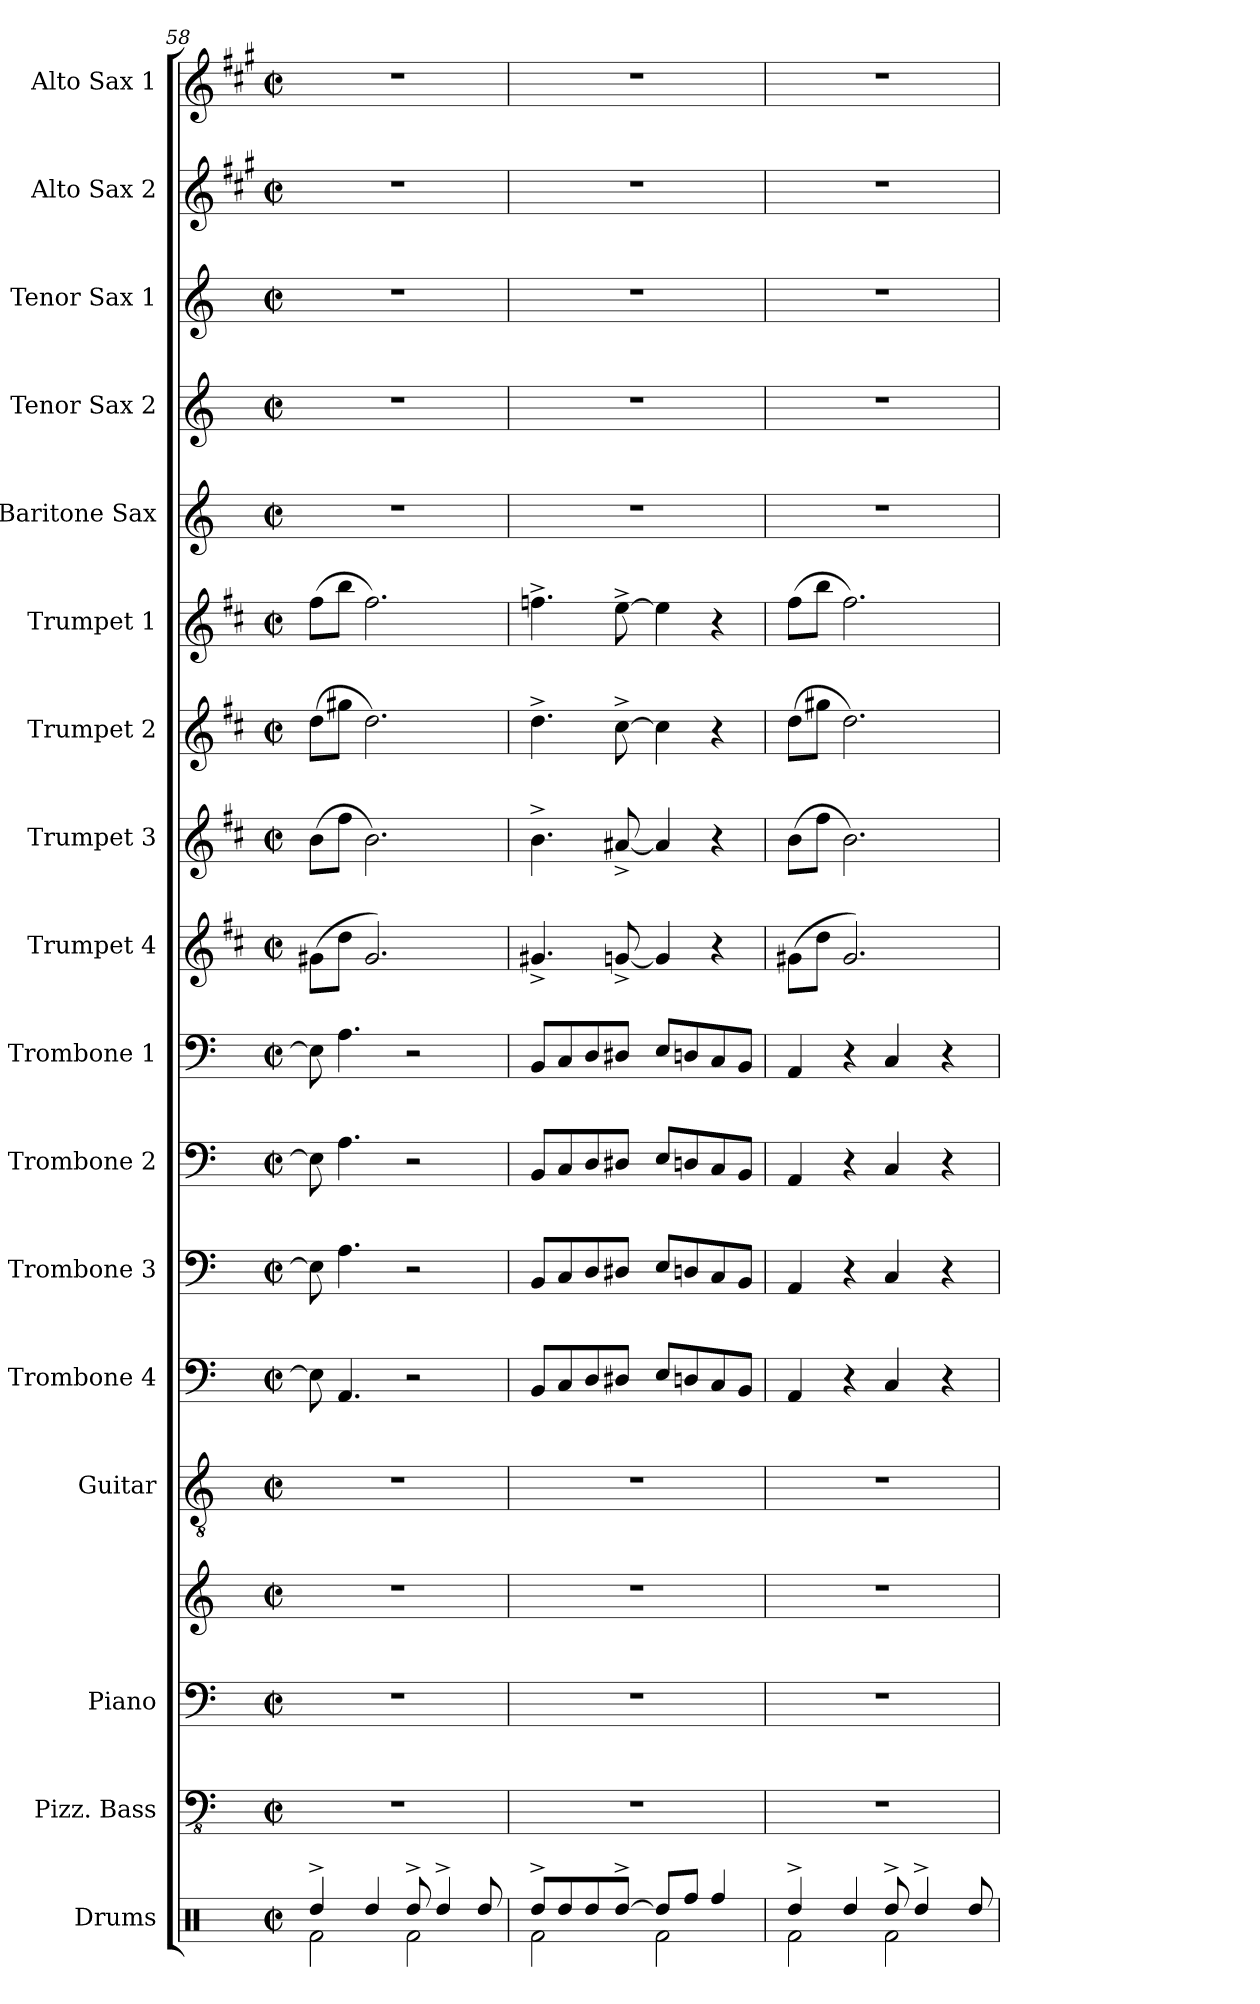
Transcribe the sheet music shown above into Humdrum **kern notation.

**kern	**kern	**kern	**kern	**kern	**kern	**kern	**kern	**kern	**kern	**kern	**kern	**kern	**kern	**kern	**kern	**kern	**kern
*part17	*part16	*part15	*part15	*part14	*part13	*part12	*part11	*part10	*part9	*part8	*part7	*part6	*part5	*part4	*part3	*part2	*part1
*staff18	*staff17	*staff16	*staff15	*staff14	*staff13	*staff12	*staff11	*staff10	*staff9	*staff8	*staff7	*staff6	*staff5	*staff4	*staff3	*staff2	*staff1
*I"Drums	*I"Pizz. Bass	*I"Piano	*	*I"Guitar	*I"Trombone 4	*I"Trombone 3	*I"Trombone 2	*I"Trombone 1	*I"Trumpet 4	*I"Trumpet 3	*I"Trumpet 2	*I"Trumpet 1	*I"Baritone Sax	*I"Tenor Sax 2	*I"Tenor Sax 1	*I"Alto Sax 2	*I"Alto Sax 1
*I'Drums	*I'Bass	*I'Piano	*	*I'Gtr.	*I'Tbn. 4	*I'Tbn. 3	*I'Tbn. 2	*I'Tbn. 1	*I'Tpt. 4	*I'Tpt. 3	*I'Tpt. 2	*I'Tpt. 1	*I'Bari	*I'Tenor 2	*I'Tenor 1	*I'Alto 2	*I'Alto 1
!!LO:PB:g=z
*clefX	*clefFv4	*clefF4	*clefG2	*clefGv2	*clefF4	*clefF4	*clefF4	*clefF4	*clefG2	*clefG2	*clefG2	*clefG2	*clefG2	*clefG2	*clefG2	*clefG2	*clefG2
*	*	*	*	*	*	*	*	*	*ITrd1c2	*ITrd1c2	*ITrd1c2	*ITrd1c2	*ITrd12c21	*ITrd8c14	*ITrd8c14	*ITrd5c9	*ITrd5c9
*k[]	*k[]	*k[]	*k[]	*k[]	*k[]	*k[]	*k[]	*k[]	*k[]	*k[]	*k[]	*k[]	*k[]	*k[]	*k[]	*k[]	*k[]
*M2/2	*M2/2	*M2/2	*M2/2	*M2/2	*M2/2	*M2/2	*M2/2	*M2/2	*M2/2	*M2/2	*M2/2	*M2/2	*M2/2	*M2/2	*M2/2	*M2/2	*M2/2
*met(c|)	*met(c|)	*met(c|)	*met(c|)	*met(c|)	*met(c|)	*met(c|)	*met(c|)	*met(c|)	*met(c|)	*met(c|)	*met(c|)	*met(c|)	*met(c|)	*met(c|)	*met(c|)	*met(c|)	*met(c|)
=58	=58	=58	=58	=58	=58	=58	=58	=58	=58	=58	=58	=58	=58	=58	=58	=58	=58
*^	*	*	*	*	*	*	*	*	*	*	*	*	*	*	*	*	*
4Rdd^/	2Rf\	1r	1r	1r	1r	8E\]	8E\]	8E\]	8E\]	(8f#X\L	(8a\L	(8cc\L	(8ee\L	1r	1r	1r	1r	1r
.	.	.	.	.	.	4.AA/	4.A\	4.A\	4.A\	8cc\J	8ee\J	8ff#X\J	8aa\J	.	.	.	.	.
4Rdd/	.	.	.	.	.	.	.	.	.	2.f#/)	2.a\)	2.cc\)	2.ee\)	.	.	.	.	.
8Rdd^/	2Rf\	.	.	.	.	2r	2r	2r	2r	.	.	.	.	.	.	.	.	.
4Rdd^/	.	.	.	.	.	.	.	.	.	.	.	.	.	.	.	.	.	.
8Rdd/	.	.	.	.	.	.	.	.	.	.	.	.	.	.	.	.	.	.
=59	=59	=59	=59	=59	=59	=59	=59	=59	=59	=59	=59	=59	=59	=59	=59	=59	=59	=59
8Rdd^/L	2Rf\	1r	1r	1r	1r	8BB/L	8BB/L	8BB/L	8BB/L	4.f#X^/	4.a^\	4.cc^\	4.ee-X^\	1r	1r	1r	1r	1r
8Rdd/	.	.	.	.	.	8C/	8C/	8C/	8C/	.	.	.	.	.	.	.	.	.
8Rdd/	.	.	.	.	.	8D/	8D/	8D/	8D/	.	.	.	.	.	.	.	.	.
[8Rdd^/J	.	.	.	.	.	8D#X/J	8D#X/J	8D#X/J	8D#X/J	[8fn^/	[8g#X^/	[8b^\	[8dd^\	.	.	.	.	.
8Rdd/L]	2Rf\	.	.	.	.	8E/L	8E/L	8E/L	8E/L	4f/]	4g#/]	4b\]	4dd\]	.	.	.	.	.
8Rff/J	.	.	.	.	.	8Dn/	8Dn/	8Dn/	8Dn/	.	.	.	.	.	.	.	.	.
4Rff/	.	.	.	.	.	8C/	8C/	8C/	8C/	4r	4r	4r	4r	.	.	.	.	.
.	.	.	.	.	.	8BB/J	8BB/J	8BB/J	8BB/J	.	.	.	.	.	.	.	.	.
=60	=60	=60	=60	=60	=60	=60	=60	=60	=60	=60	=60	=60	=60	=60	=60	=60	=60	=60
4Rdd^/	2Rf\	1r	1r	1r	1r	4AA/	4AA/	4AA/	4AA/	(8f#X\L	(8a\L	(8cc\L	(8ee\L	1r	1r	1r	1r	1r
.	.	.	.	.	.	.	.	.	.	8cc\J	8ee\J	8ff#X\J	8aa\J	.	.	.	.	.
4Rdd/	.	.	.	.	.	4r	4r	4r	4r	2.f#/)	2.a\)	2.cc\)	2.ee\)	.	.	.	.	.
8Rdd^/	2Rf\	.	.	.	.	4C/	4C/	4C/	4C/	.	.	.	.	.	.	.	.	.
4Rdd^/	.	.	.	.	.	.	.	.	.	.	.	.	.	.	.	.	.	.
.	.	.	.	.	.	4r	4r	4r	4r	.	.	.	.	.	.	.	.	.
8Rdd/	.	.	.	.	.	.	.	.	.	.	.	.	.	.	.	.	.	.
*v	*v	*	*	*	*	*	*	*	*	*	*	*	*	*	*	*	*	*
=	=	=	=	=	=	=	=	=	=	=	=	=	=	=	=	=	=
*-	*-	*-	*-	*-	*-	*-	*-	*-	*-	*-	*-	*-	*-	*-	*-	*-	*-
